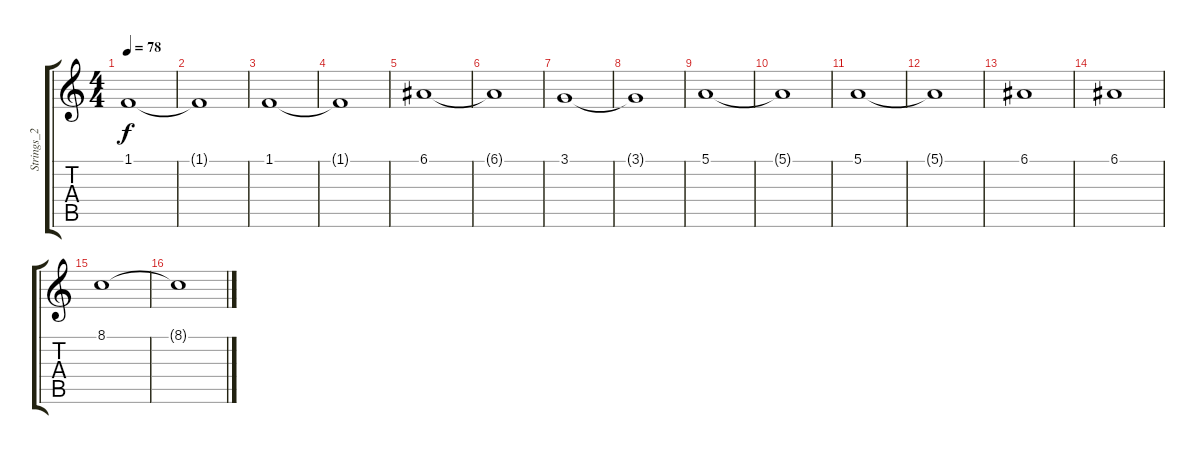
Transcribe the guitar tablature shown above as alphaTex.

\track ("Strings_2" "Strings_2") {instrument stringensemble1}
\staff {score tabs}
\tuning (E4 B3 G3 D3 A2 E2) {hide}
\ts (4 4)
\tempo 78
\clef g2
\ks c
1.1.1{dy f balance 10} |
1.1{t}.1 |
1.1.1 |
1.1{t}.1 |
6.1.1 |
6.1{t}.1 |
3.1.1 |
3.1{t}.1 |
5.1.1 |
5.1{t}.1 |
5.1.1 |
5.1{t}.1 |
6.1.1 |
6.1.1 |
8.1.1 |
8.1{t}.1
